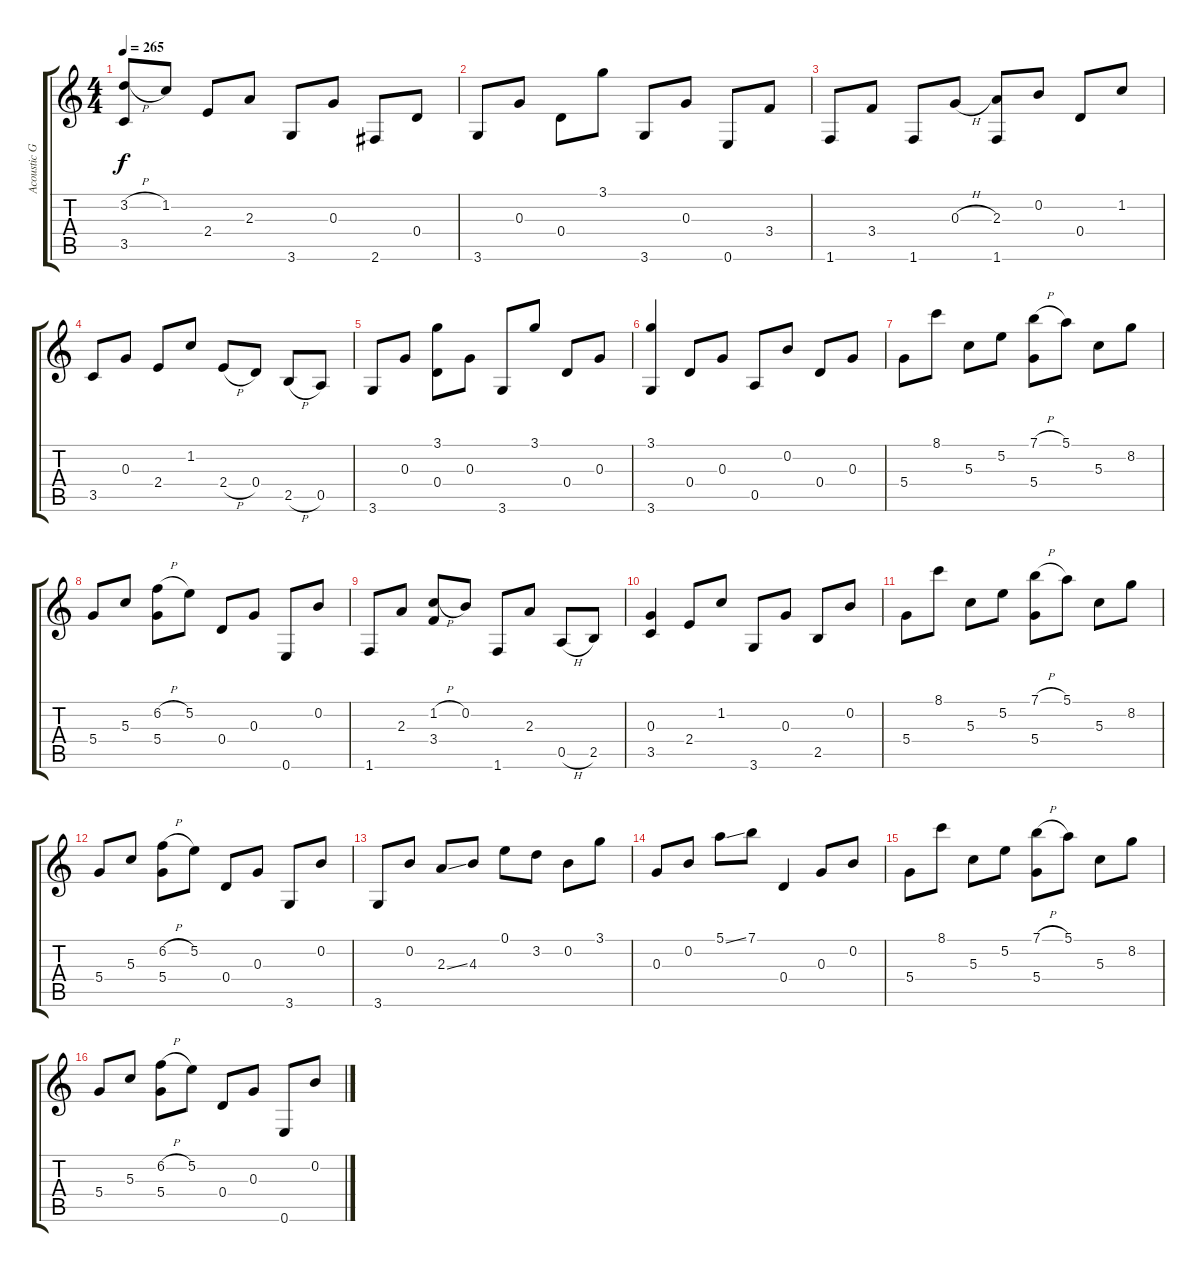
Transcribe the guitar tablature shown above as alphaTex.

\track ("Acoustic Guitar" "Acoustic G") {instrument acousticguitarsteel}
\staff {score tabs}
\tuning (E4 B3 G3 D3 A2 E2) {hide}
\ts (4 4)
\tempo 265
\clef g2
\ks c
(3.2{h} 3.5).8{dy f} 1.2.8 2.4.8 2.3.8 3.6.8 0.3.8 2.6.8 0.4.8 |
3.6.8 0.3.8 0.4.8 3.1.8 3.6.8 0.3.8 0.6.8 3.4.8 |
1.6.8 3.4.8 1.6.8 0.3{h}.8 (2.3 1.6).8 0.2.8 0.4.8 1.2.8 |
3.5.8 0.3.8 2.4.8 1.2.8 2.4{h}.8 0.4.8 2.5{h}.8 0.5.8 |
3.6.8 0.3.8 (3.1 0.4).8 0.3.8 3.6.8 3.1.8 0.4.8 0.3.8 |
(3.1 3.6).4 0.4.8 0.3.8 0.5.8 0.2.8 0.4.8 0.3.8 |
5.4.8 8.1.8 5.3.8 5.2.8 (7.1{h} 5.4).8 5.1.8 5.3.8 8.2.8 |
5.4.8 5.3.8 (6.2{h} 5.4).8 5.2.8 0.4.8 0.3.8 0.6.8 0.2.8 |
1.6.8 2.3.8 (1.2{h} 3.4).8 0.2.8 1.6.8 2.3.8 0.5{h}.8 2.5.8 |
(0.3 3.5).4 2.4.8 1.2.8 3.6.8 0.3.8 2.5.8 0.2.8 |
5.4.8 8.1.8 5.3.8 5.2.8 (7.1{h} 5.4).8 5.1.8 5.3.8 8.2.8 |
5.4.8 5.3.8 (6.2{h} 5.4).8 5.2.8 0.4.8 0.3.8 3.6.8 0.2.8 |
3.6.8 0.2.8 2.3{ss}.8 4.3.8 0.1.8 3.2.8 0.2.8 3.1.8 |
0.3.8 0.2.8 5.1{ss}.8 7.1.8 0.4.4 0.3.8 0.2.8 |
5.4.8 8.1.8 5.3.8 5.2.8 (7.1{h} 5.4).8 5.1.8 5.3.8 8.2.8 |
5.4.8 5.3.8 (6.2{h} 5.4).8 5.2.8 0.4.8 0.3.8 0.6.8 0.2.8
